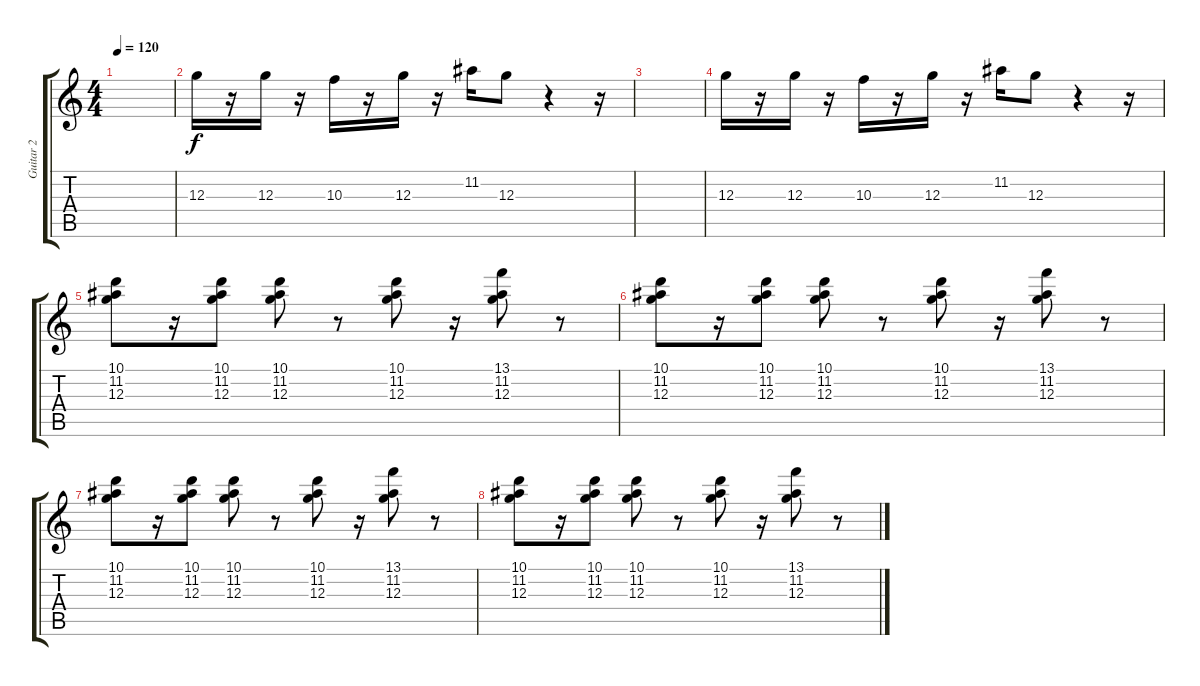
\track ("Guitar 2" "Guitar 2") {instrument electricguitarclean}
\staff {score tabs}
\tuning (E4 B3 G3 D3 A2 E2) {hide}
\ts (4 4)
\tempo 120
\clef g2
\ks c
|
12.3.16 r.16 12.3.16 r.16 10.3.16 r.16 12.3.16 r.16 11.2.16 12.3.8 r.4 r.16 |
|
12.3.16 r.16 12.3.16 r.16 10.3.16 r.16 12.3.16 r.16 11.2.16 12.3.8 r.4 r.16 |
(10.1 11.2 12.3).8 r.16 (10.1 11.2 12.3).8 (10.1 11.2 12.3).8 r.8 (10.1 11.2 12.3).8 r.16 (13.1 11.2 12.3).8 r.8 |
(10.1 11.2 12.3).8 r.16 (10.1 11.2 12.3).8 (10.1 11.2 12.3).8 r.8 (10.1 11.2 12.3).8 r.16 (13.1 11.2 12.3).8 r.8 |
(10.1 11.2 12.3).8 r.16 (10.1 11.2 12.3).8 (10.1 11.2 12.3).8 r.8 (10.1 11.2 12.3).8 r.16 (13.1 11.2 12.3).8 r.8 |
(10.1 11.2 12.3).8 r.16 (10.1 11.2 12.3).8 (10.1 11.2 12.3).8 r.8 (10.1 11.2 12.3).8 r.16 (13.1 11.2 12.3).8 r.8
